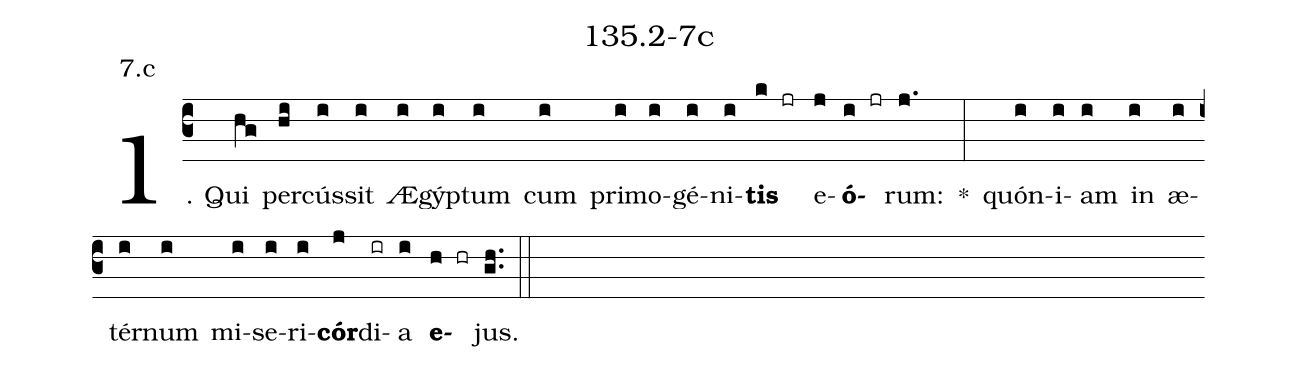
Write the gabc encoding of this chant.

name: 135.2-7c;
annotation: 7.c;
%%
(c3)1. Qui(hg) per(hi)cús(i)sit(i) Æ(i)gýp(i)tum(i) cum(i) pri(i)mo(i)gé(i)ni(i)<b>tis</b>(k jr) e(j)<b>ó</b>(i jr)rum:(j.) *(:) quón(i)i(i)am(i) in(i) æ(i)tér(i)num(i) mi(i)se(i)ri(i)<b>cór</b>(j)di(ir)a(i) <b>e</b>(h hr)jus.(gh..) (::)
